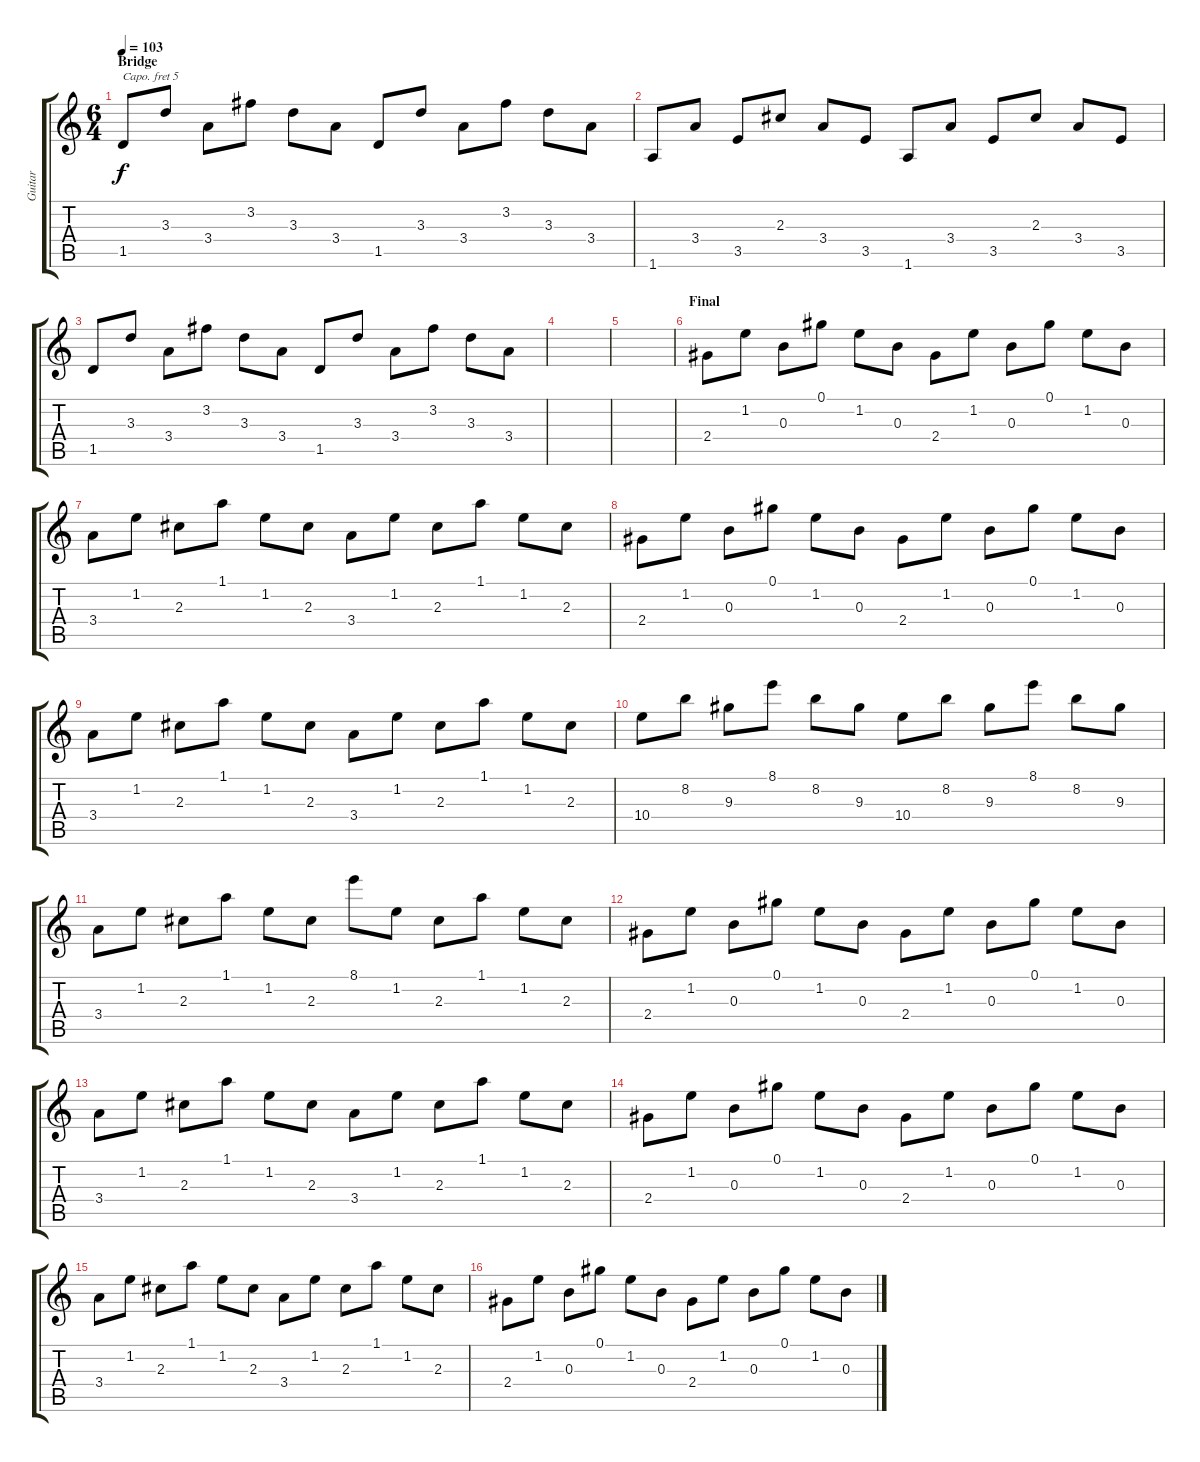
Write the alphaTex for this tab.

\track ("Guitar" "Guitar") {instrument electricguitarjazz}
\staff {score tabs}
\capo 5
\tuning (Eb4 Bb3 Gb3 Db3 Ab2 Eb2) {hide}
\ts (6 4)
\section ("" "Bridge")
\tempo 103
\clef g2
\ks c
1.5.8{dy f} 3.3.8 3.4.8 3.2.8 3.3.8 3.4.8 1.5.8 3.3.8 3.4.8 3.2.8 3.3.8 3.4.8 |
1.6.8 3.4.8 3.5.8 2.3.8 3.4.8 3.5.8 1.6.8 3.4.8 3.5.8 2.3.8 3.4.8 3.5.8 |
1.5.8 3.3.8 3.4.8 3.2.8 3.3.8 3.4.8 1.5.8 3.3.8 3.4.8 3.2.8 3.3.8 3.4.8 |
|
|
\section ("" "Final")
2.4.8 1.2.8 0.3.8 0.1.8 1.2.8 0.3.8 2.4.8 1.2.8 0.3.8 0.1.8 1.2.8 0.3.8 |
3.4.8 1.2.8 2.3.8 1.1.8 1.2.8 2.3.8 3.4.8 1.2.8 2.3.8 1.1.8 1.2.8 2.3.8 |
2.4.8 1.2.8 0.3.8 0.1.8 1.2.8 0.3.8 2.4.8 1.2.8 0.3.8 0.1.8 1.2.8 0.3.8 |
3.4.8 1.2.8 2.3.8 1.1.8 1.2.8 2.3.8 3.4.8 1.2.8 2.3.8 1.1.8 1.2.8 2.3.8 |
10.4.8 8.2.8 9.3.8 8.1.8 8.2.8 9.3.8 10.4.8 8.2.8 9.3.8 8.1.8 8.2.8 9.3.8 |
3.4.8 1.2.8 2.3.8 1.1.8 1.2.8 2.3.8 8.1.8 1.2.8 2.3.8 1.1.8 1.2.8 2.3.8 |
2.4.8 1.2.8 0.3.8 0.1.8 1.2.8 0.3.8 2.4.8 1.2.8 0.3.8 0.1.8 1.2.8 0.3.8 |
3.4.8 1.2.8 2.3.8 1.1.8 1.2.8 2.3.8 3.4.8 1.2.8 2.3.8 1.1.8 1.2.8 2.3.8 |
2.4.8{volume 8} 1.2.8 0.3.8 0.1.8 1.2.8 0.3.8 2.4.8 1.2.8 0.3.8 0.1.8 1.2.8 0.3.8 |
3.4.8{volume 6} 1.2.8 2.3.8 1.1.8 1.2.8 2.3.8 3.4.8 1.2.8 2.3.8 1.1.8 1.2.8 2.3.8 |
2.4.8{volume 3} 1.2.8 0.3.8 0.1.8 1.2.8 0.3.8 2.4.8 1.2.8 0.3.8 0.1.8 1.2.8 0.3.8
